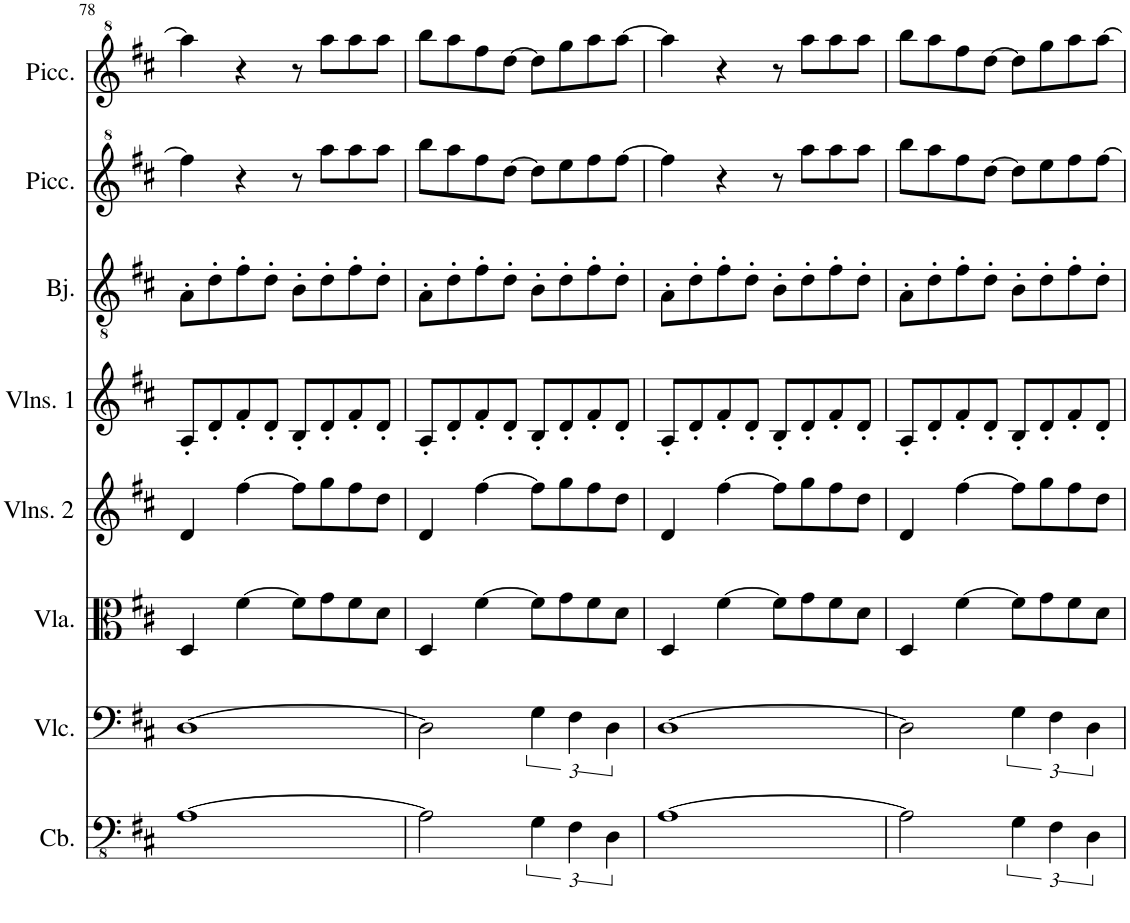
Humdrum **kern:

**kern	**kern	**kern	**kern	**kern	**kern	**kern	**kern
*part8	*part7	*part6	*part5	*part4	*part3	*part2	*part1
*staff8	*staff7	*staff6	*staff5	*staff4	*staff3	*staff2	*staff1
*I"Contrabass	*I"Violoncello	*I"Viola	*I"Violins 2	*I"Violins 1	*I"Banjo	*I"Piccolo	*I"Piccolo
*I'Cb.	*I'Vlc.	*I'Vla.	*I'Vlns. 2	*I'Vlns. 1	*I'Bj.	*I'Picc.	*I'Picc.
!!LO:PB:g=z
*clefFv4	*clefF4	*clefC3	*clefG2	*clefG2	*clefGv2	*clefG^2	*clefG^2
*Trd7c12	*	*	*	*	*Trd7c12	*Trd-7c-12	*Trd-7c-12
*k[f#c#]	*k[f#c#]	*k[f#c#]	*k[f#c#]	*k[f#c#]	*k[f#c#]	*k[f#c#]	*k[f#c#]
*M4/4	*M4/4	*M4/4	*M4/4	*M4/4	*M4/4	*M4/4	*M4/4
=78	=78	=78	=78	=78	=78	=78	=78
[1AA	[1D	4D/	4d/	8A'/L	8A'\L	4fff#\]	4aaa\]
.	.	.	.	8d'/	8d'\	.	.
.	.	[4f#\	[4ff#\	8f#'/	8f#'\	4r	4r
.	.	.	.	8d'/J	8d'\J	.	.
.	.	8f#\L]	8ff#\L]	8B'/L	8B'\L	8r	8r
.	.	8g\	8gg\	8d'/	8d'\	8aaa\L	8aaa\L
.	.	8f#\	8ff#\	8f#'/	8f#'\	8aaa\	8aaa\
.	.	8d\J	8dd\J	8d'/J	8d'\J	8aaa\J	8aaa\J
=79	=79	=79	=79	=79	=79	=79	=79
2AA\]	2D\]	4D/	4d/	8A'/L	8A'\L	8bbb\L	8bbb\L
.	.	.	.	8d'/	8d'\	8aaa\	8aaa\
.	.	[4f#\	[4ff#\	8f#'/	8f#'\	8fff#\	8fff#\
.	.	.	.	8d'/J	8d'\J	[8ddd\J	[8ddd\J
6GG\	6G\	8f#\L]	8ff#\L]	8B'/L	8B'\L	8ddd\L]	8ddd\L]
.	.	8g\	8gg\	8d'/	8d'\	8eee\	8ggg\
6FF#\	6F#\	.	.	.	.	.	.
.	.	8f#\	8ff#\	8f#'/	8f#'\	8fff#\	8aaa\
6DD\	6D\	.	.	.	.	.	.
.	.	8d\J	8dd\J	8d'/J	8d'\J	[8fff#\J	[8aaa\J
=80	=80	=80	=80	=80	=80	=80	=80
[1AA	[1D	4D/	4d/	8A'/L	8A'\L	4fff#\]	4aaa\]
.	.	.	.	8d'/	8d'\	.	.
.	.	[4f#\	[4ff#\	8f#'/	8f#'\	4r	4r
.	.	.	.	8d'/J	8d'\J	.	.
.	.	8f#\L]	8ff#\L]	8B'/L	8B'\L	8r	8r
.	.	8g\	8gg\	8d'/	8d'\	8aaa\L	8aaa\L
.	.	8f#\	8ff#\	8f#'/	8f#'\	8aaa\	8aaa\
.	.	8d\J	8dd\J	8d'/J	8d'\J	8aaa\J	8aaa\J
=81	=81	=81	=81	=81	=81	=81	=81
2AA\]	2D\]	4D/	4d/	8A'/L	8A'\L	8bbb\L	8bbb\L
.	.	.	.	8d'/	8d'\	8aaa\	8aaa\
.	.	[4f#\	[4ff#\	8f#'/	8f#'\	8fff#\	8fff#\
.	.	.	.	8d'/J	8d'\J	[8ddd\J	[8ddd\J
6GG\	6G\	8f#\L]	8ff#\L]	8B'/L	8B'\L	8ddd\L]	8ddd\L]
.	.	8g\	8gg\	8d'/	8d'\	8eee\	8ggg\
6FF#\	6F#\	.	.	.	.	.	.
.	.	8f#\	8ff#\	8f#'/	8f#'\	8fff#\	8aaa\
6DD\	6D\	.	.	.	.	.	.
.	.	8d\J	8dd\J	8d'/J	8d'\J	[8fff#\J	[8aaa\J
=	=	=	=	=	=	=	=
*-	*-	*-	*-	*-	*-	*-	*-
